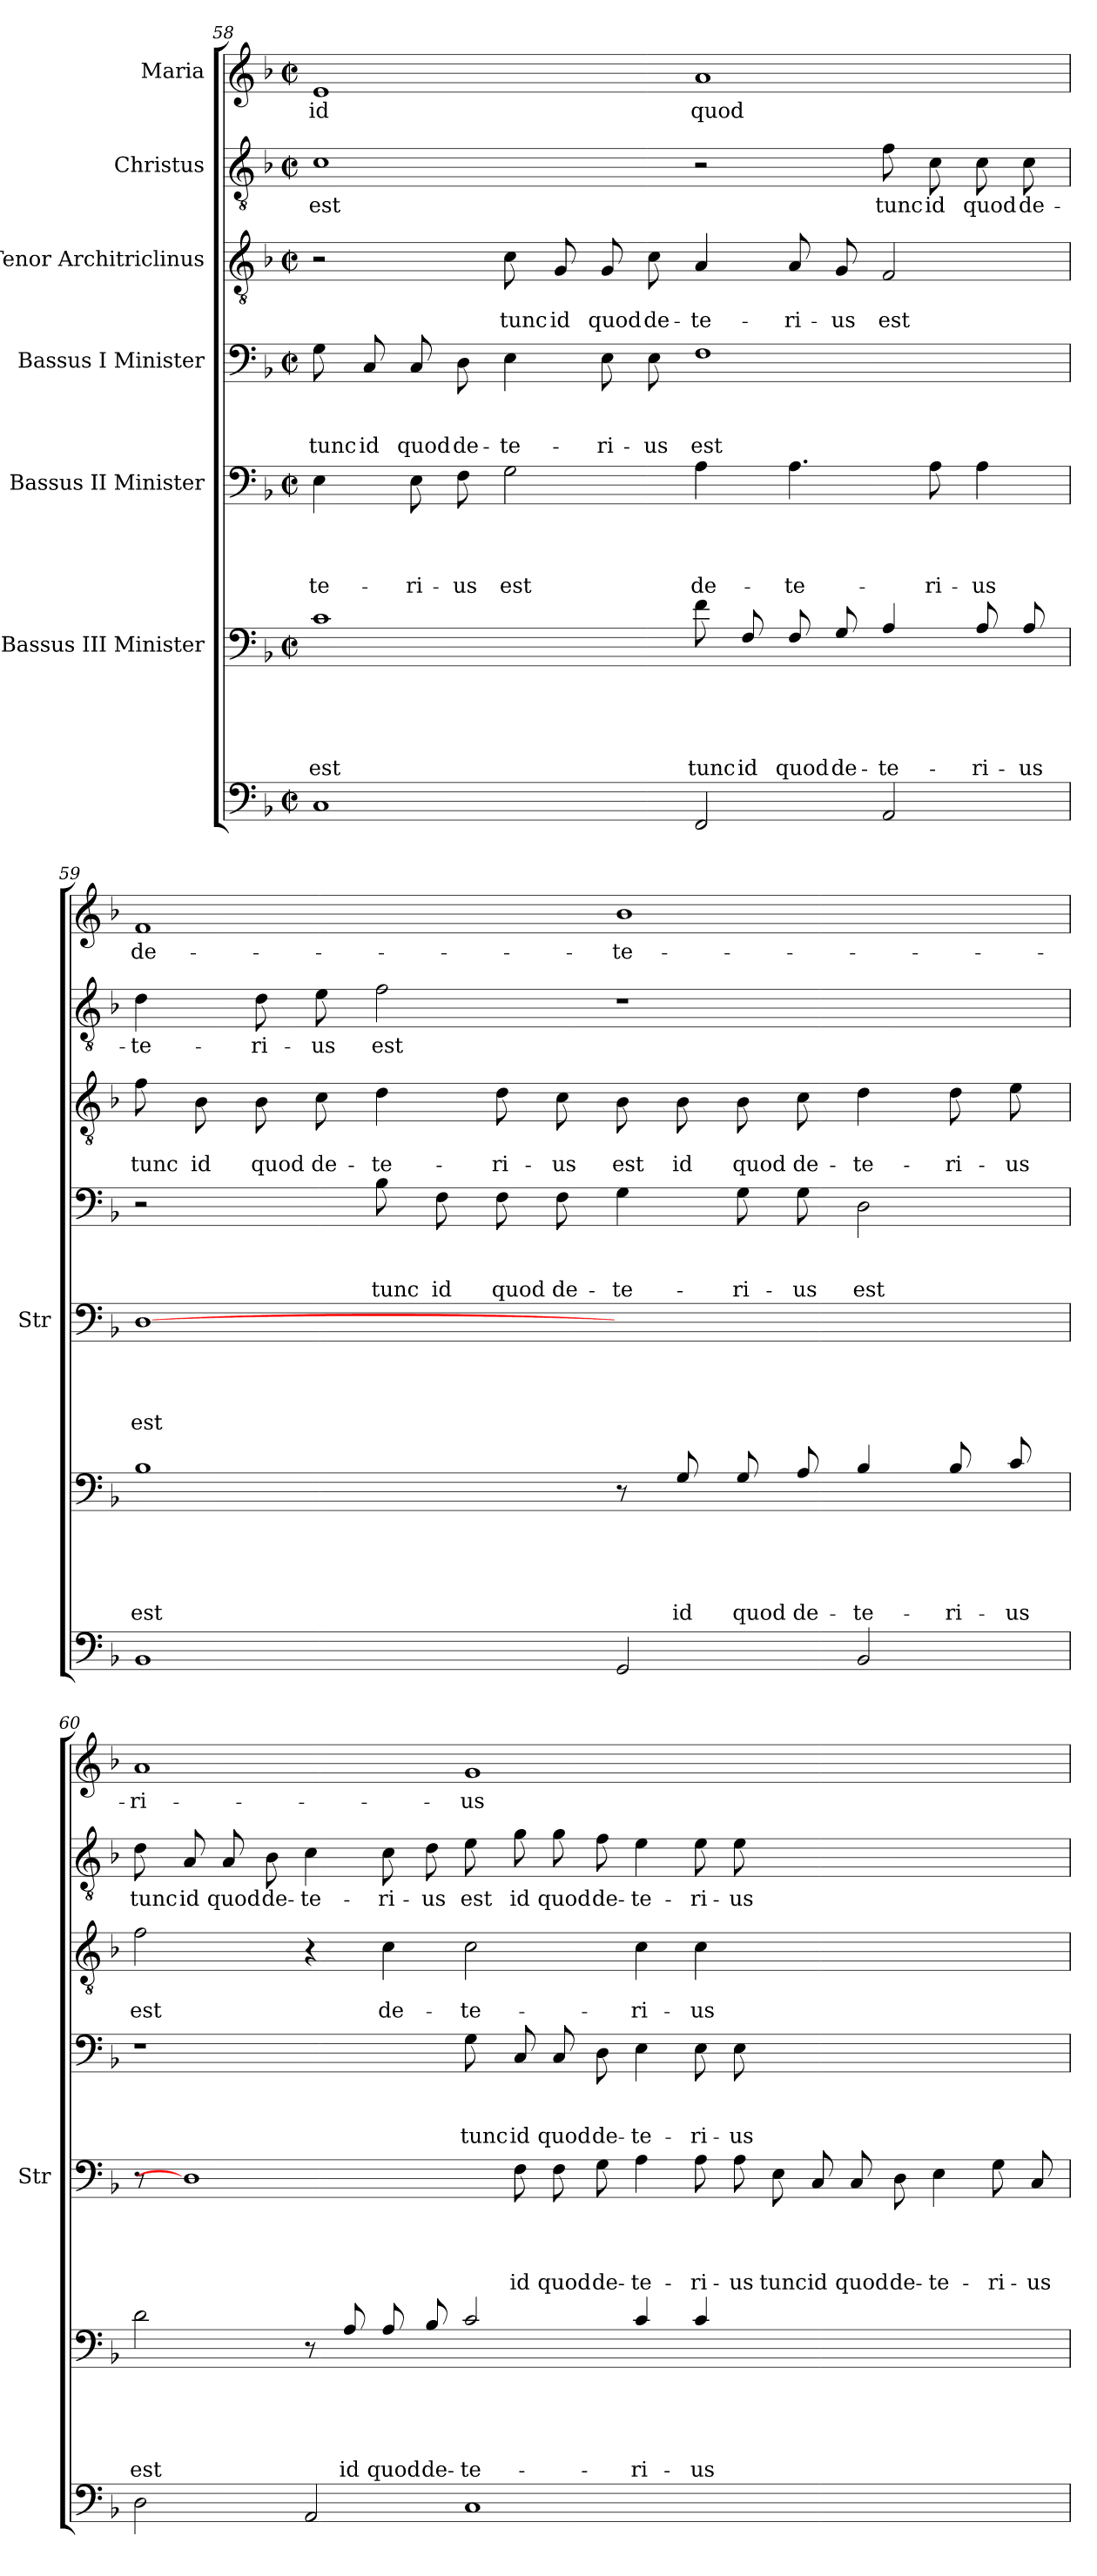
**kern	**kern	**text	**text	**text	**text	**text	**kern	**text	**text	**text	**text	**kern	**text	**text	**text	**kern	**text	**text	**kern	**text	**kern	**text
*part7	*part6	*part6	*part6	*part6	*part6	*part6	*part5	*part5	*part5	*part5	*part5	*part4	*part4	*part4	*part4	*part3	*part3	*part3	*part2	*part2	*part1	*part1
*staff7	*staff6	*staff6	*staff6	*staff6	*staff6	*staff6	*staff5	*staff5	*staff5	*staff5	*staff5	*staff4	*staff4	*staff4	*staff4	*staff3	*staff3	*staff3	*staff2	*staff2	*staff1	*staff1
*	*I"Bassus III  Minister	*	*	*	*	*	*I"Bassus II  Minister	*	*	*	*	*I"Bassus  I Minister	*	*	*	*I"Tenor  Architriclinus	*	*	*I"Christus	*	*I"Maria	*
*	*	*	*	*	*	*	*I'Str	*	*	*	*	*	*	*	*	*	*	*	*	*	*	*
!!LO:PB:g=z
*clefF4	*clefF4	*	*	*	*	*	*clefF4	*	*	*	*	*clefF4	*	*	*	*clefGv2	*	*	*clefGv2	*	*clefG2	*
*	*ITrd8c14	*	*	*	*	*	*	*	*	*	*	*	*	*	*	*	*	*	*	*	*	*
*k[b-]	*k[b-]	*	*	*	*	*	*k[b-]	*	*	*	*	*k[b-]	*	*	*	*k[b-]	*	*	*k[b-]	*	*k[b-]	*
*d:	*d:	*	*	*	*	*	*d:	*	*	*	*	*d:	*	*	*	*d:	*	*	*d:	*	*d:	*
*M2/2	*M2/2	*	*	*	*	*	*M2/2	*	*	*	*	*M2/2	*	*	*	*M2/2	*	*	*M2/2	*	*M2/2	*
*met(c|)	*met(c|)	*	*	*	*	*	*met(c|)	*	*	*	*	*met(c|)	*	*	*	*met(c|)	*	*	*met(c|)	*	*met(c|)	*
=58	=58	=58	=58	=58	=58	=58	=58	=58	=58	=58	=58	=58	=58	=58	=58	=58	=58	=58	=58	=58	=58	=58
!	!	!	!	!	!	!LO:LY:b	!	!	!	!	!LO:LY:b	!	!	!	!LO:LY:b	!	!	!	!	!LO:LY:b	!	!LO:LY:b
1C	1C	.	.	.	.	est	4E\	.	.	.	-te-	8G\	.	.	tunc	2r	.	.	1c	est	1e	id
!	!	!	!	!	!	!	!	!	!	!	!	!	!	!	!LO:LY:b	!	!	!	!	!	!	!
.	.	.	.	.	.	.	.	.	.	.	.	8C/	.	.	id	.	.	.	.	.	.	.
!	!	!	!	!	!	!	!	!	!	!	!LO:LY:b	!	!	!	!LO:LY:b	!	!	!	!	!	!	!
.	.	.	.	.	.	.	8E\	.	.	.	-ri-	8C/	.	.	quod	.	.	.	.	.	.	.
!	!	!	!	!	!	!	!	!	!	!	!LO:LY:b	!	!	!	!LO:LY:b	!	!	!	!	!	!	!
.	.	.	.	.	.	.	8F\	.	.	.	-us	8D\	.	.	de-	.	.	.	.	.	.	.
!	!	!	!	!	!	!	!	!	!	!	!LO:LY:b	!	!	!	!LO:LY:b	!	!	!LO:LY:b	!	!	!	!
.	.	.	.	.	.	.	2G\	.	.	.	est	4E\	.	.	-te-	8c\	.	tunc	.	.	.	.
!	!	!	!	!	!	!	!	!	!	!	!	!	!	!	!	!	!	!LO:LY:b	!	!	!	!
.	.	.	.	.	.	.	.	.	.	.	.	.	.	.	.	8G/	.	id	.	.	.	.
!	!	!	!	!	!	!	!	!	!	!	!	!	!	!	!LO:LY:b	!	!	!LO:LY:b	!	!	!	!
.	.	.	.	.	.	.	.	.	.	.	.	8E\	.	.	-ri-	8G/	.	quod	.	.	.	.
!	!	!	!	!	!	!	!	!	!	!	!	!	!	!	!LO:LY:b	!	!	!LO:LY:b	!	!	!	!
.	.	.	.	.	.	.	.	.	.	.	.	8E\	.	.	-us	8c\	.	de-	.	.	.	.
!	!	!	!	!	!	!LO:LY:b	!	!	!	!	!LO:LY:b	!	!	!	!LO:LY:b	!	!	!LO:LY:b	!	!	!	!LO:LY:b
2FF/	8F\	.	.	.	.	tunc	4A\	.	.	.	de-	1F	.	.	est	4A/	.	-te-	2r	.	1a	quod
!	!	!	!	!	!	!LO:LY:b	!	!	!	!	!	!	!	!	!	!	!	!	!	!	!	!
.	8FF/	.	.	.	.	id	.	.	.	.	.	.	.	.	.	.	.	.	.	.	.	.
!	!	!	!	!	!	!LO:LY:b	!	!	!	!	!LO:LY:b	!	!	!	!	!	!	!LO:LY:b	!	!	!	!
.	8FF/	.	.	.	.	quod	4.A\	.	.	.	-te-	.	.	.	.	8A/	.	-ri-	.	.	.	.
!	!	!	!	!	!	!LO:LY:b	!	!	!	!	!	!	!	!	!	!	!	!LO:LY:b	!	!	!	!
.	8GG/	.	.	.	.	de-	.	.	.	.	.	.	.	.	.	8G/	.	-us	.	.	.	.
!	!	!	!	!	!	!LO:LY:b	!	!	!	!	!	!	!	!	!	!	!	!LO:LY:b	!	!LO:LY:b	!	!
2AA/	4AA/	.	.	.	.	-te-	.	.	.	.	.	.	.	.	.	2F/	.	est	8f\	tunc	.	.
!	!	!	!	!	!	!	!	!	!	!	!LO:LY:b	!	!	!	!	!	!	!	!	!LO:LY:b	!	!
.	.	.	.	.	.	.	8A\	.	.	.	-ri-	.	.	.	.	.	.	.	8c\	id	.	.
!	!	!	!	!	!	!LO:LY:b	!	!	!	!	!LO:LY:b	!	!	!	!	!	!	!	!	!LO:LY:b	!	!
.	8AA/	.	.	.	.	-ri-	4A\	.	.	.	-us	.	.	.	.	.	.	.	8c\	quod	.	.
!	!	!	!	!	!	!LO:LY:b	!	!	!	!	!	!	!	!	!	!	!	!	!	!LO:LY:b	!	!
.	8AA/	.	.	.	.	-us	.	.	.	.	.	.	.	.	.	.	.	.	8c\	de-	.	.
=59	=59	=59	=59	=59	=59	=59	=59	=59	=59	=59	=59	=59	=59	=59	=59	=59	=59	=59	=59	=59	=59	=59
!	!	!	!	!	!	!LO:LY:b	!	!	!	!	!LO:LY:b	!	!	!	!	!	!	!LO:LY:b	!	!LO:LY:b	!	!LO:LY:b
1BB-	1BB-	.	.	.	.	est	[1D	.	.	.	est	2r	.	.	.	8f\	.	tunc	4d\	-te-	1f	de-
!	!	!	!	!	!	!	!	!	!	!	!	!	!	!	!	!	!	!LO:LY:b	!	!	!	!
.	.	.	.	.	.	.	.	.	.	.	.	.	.	.	.	8B-\	.	id	.	.	.	.
!	!	!	!	!	!	!	!	!	!	!	!	!	!	!	!	!	!	!LO:LY:b	!	!LO:LY:b	!	!
.	.	.	.	.	.	.	.	.	.	.	.	.	.	.	.	8B-\	.	quod	8d\	-ri-	.	.
!	!	!	!	!	!	!	!	!	!	!	!	!	!	!	!	!	!	!LO:LY:b	!	!LO:LY:b	!	!
.	.	.	.	.	.	.	.	.	.	.	.	.	.	.	.	8c\	.	de-	8e\	-us	.	.
!	!	!	!	!	!	!	!	!	!	!	!	!	!	!	!LO:LY:b	!	!	!LO:LY:b	!	!LO:LY:b	!	!
.	.	.	.	.	.	.	.	.	.	.	.	8B-\	.	.	tunc	4d\	.	-te-	2f\	est	.	.
!	!	!	!	!	!	!	!	!	!	!	!	!	!	!	!LO:LY:b	!	!	!	!	!	!	!
.	.	.	.	.	.	.	.	.	.	.	.	8F\	.	.	id	.	.	.	.	.	.	.
!	!	!	!	!	!	!	!	!	!	!	!	!	!	!	!LO:LY:b	!	!	!LO:LY:b	!	!	!	!
.	.	.	.	.	.	.	.	.	.	.	.	8F\	.	.	quod	8d\	.	-ri-	.	.	.	.
!	!	!	!	!	!	!	!	!	!	!	!	!	!	!	!LO:LY:b	!	!	!LO:LY:b	!	!	!	!
.	.	.	.	.	.	.	.	.	.	.	.	8F\	.	.	de-	8c\	.	-us	.	.	.	.
!	!	!	!	!	!	!	!	!	!	!	!	!	!	!	!LO:LY:b	!	!	!LO:LY:b	!	!	!	!LO:LY:b
2GG/	8r	.	.	.	.	.	1ryy	.	.	.	.	4G\	.	.	-te-	8B-\	.	est	1r	.	1b-	-te-
!	!	!	!	!	!	!LO:LY:b	!	!	!	!	!	!	!	!	!	!	!	!LO:LY:b	!	!	!	!
.	8GG/	.	.	.	.	id	.	.	.	.	.	.	.	.	.	8B-\	.	id	.	.	.	.
!	!	!	!	!	!	!LO:LY:b	!	!	!	!	!	!	!	!	!LO:LY:b	!	!	!LO:LY:b	!	!	!	!
.	8GG/	.	.	.	.	quod	.	.	.	.	.	8G\	.	.	-ri-	8B-\	.	quod	.	.	.	.
!	!	!	!	!	!	!LO:LY:b	!	!	!	!	!	!	!	!	!LO:LY:b	!	!	!LO:LY:b	!	!	!	!
.	8AA/	.	.	.	.	de-	.	.	.	.	.	8G\	.	.	-us	8c\	.	de-	.	.	.	.
!	!	!	!	!	!	!LO:LY:b	!	!	!	!	!	!	!	!	!LO:LY:b	!	!	!LO:LY:b	!	!	!	!
2BB-/	4BB-/	.	.	.	.	-te-	.	.	.	.	.	2D\	.	.	est	4d\	.	-te-	.	.	.	.
!	!	!	!	!	!	!LO:LY:b	!	!	!	!	!	!	!	!	!	!	!	!LO:LY:b	!	!	!	!
.	8BB-/	.	.	.	.	-ri-	.	.	.	.	.	.	.	.	.	8d\	.	-ri-	.	.	.	.
!	!	!	!	!	!	!LO:LY:b	!	!	!	!	!	!	!	!	!	!	!	!LO:LY:b	!	!	!	!
.	8C/	.	.	.	.	-us	.	.	.	.	.	.	.	.	.	8e\	.	-us	.	.	.	.
!!LO:LB:g=z
=60	=60	=60	=60	=60	=60	=60	=60	=60	=60	=60	=60	=60	=60	=60	=60	=60	=60	=60	=60	=60	=60	=60
!	!	!	!	!	!	!LO:LY:b	!	!	!	!	!	!	!	!	!	!	!	!LO:LY:b	!	!LO:LY:b	!	!LO:LY:b
2D\	2D\	.	.	.	.	est	8r	.	.	.	.	1r	.	.	.	2f\	.	est	8d\	tunc	1a	-ri-
!	!	!	!	!	!	!	!	!	!	!	!	!	!	!	!	!	!	!	!	!LO:LY:b	!	!
.	.	.	.	.	.	.	1D]	.	.	.	.	.	.	.	.	.	.	.	8A/	id	.	.
!	!	!	!	!	!	!	!	!	!	!	!	!	!	!	!	!	!	!	!	!LO:LY:b	!	!
.	.	.	.	.	.	.	.	.	.	.	.	.	.	.	.	.	.	.	8A/	quod	.	.
!	!	!	!	!	!	!	!	!	!	!	!	!	!	!	!	!	!	!	!	!LO:LY:b	!	!
.	.	.	.	.	.	.	.	.	.	.	.	.	.	.	.	.	.	.	8B-\	de-	.	.
!	!	!	!	!	!	!	!	!	!	!	!	!	!	!	!	!	!	!	!	!LO:LY:b	!	!
2AA/	8r	.	.	.	.	.	.	.	.	.	.	.	.	.	.	4r	.	.	4c\	-te-	.	.
!	!	!	!	!	!	!LO:LY:b	!	!	!	!	!	!	!	!	!	!	!	!	!	!	!	!
.	8AA/	.	.	.	.	id	.	.	.	.	.	.	.	.	.	.	.	.	.	.	.	.
!	!	!	!	!	!	!LO:LY:b	!	!	!	!	!	!	!	!	!	!	!	!LO:LY:b	!	!LO:LY:b	!	!
.	8AA/	.	.	.	.	quod	.	.	.	.	.	.	.	.	.	4c\	.	de-	8c\	-ri-	.	.
!	!	!	!	!	!	!LO:LY:b	!	!	!	!	!	!	!	!	!	!	!	!	!	!LO:LY:b	!	!
.	8BB-/	.	.	.	.	de-	.	.	.	.	.	.	.	.	.	.	.	.	8d\	-us	.	.
!	!	!	!	!	!	!LO:LY:b	!	!	!	!	!	!	!	!	!LO:LY:b	!	!	!LO:LY:b	!	!LO:LY:b	!	!LO:LY:b
1C	2C/	.	.	.	.	-te-	.	.	.	.	.	8G\	.	.	tunc	2c\	.	-te-	8e\	est	1g	-us
!	!	!	!	!	!	!	!	!	!	!	!LO:LY:b	!	!	!	!LO:LY:b	!	!	!	!	!LO:LY:b	!	!
.	.	.	.	.	.	.	8F\	.	.	.	id	8C/	.	.	id	.	.	.	8g\	id	.	.
!	!	!	!	!	!	!	!	!	!	!	!LO:LY:b	!	!	!	!LO:LY:b	!	!	!	!	!LO:LY:b	!	!
.	.	.	.	.	.	.	8F\	.	.	.	quod	8C/	.	.	quod	.	.	.	8g\	quod	.	.
!	!	!	!	!	!	!	!	!	!	!	!LO:LY:b	!	!	!	!LO:LY:b	!	!	!	!	!LO:LY:b	!	!
.	.	.	.	.	.	.	8G\	.	.	.	de-	8D\	.	.	de-	.	.	.	8f\	de-	.	.
!	!	!	!	!	!	!LO:LY:b	!	!	!	!	!LO:LY:b	!	!	!	!LO:LY:b	!	!	!LO:LY:b	!	!LO:LY:b	!	!
.	4C/	.	.	.	.	-ri-	4A\	.	.	.	-te-	4E\	.	.	-te-	4c\	.	-ri-	4e\	-te-	.	.
!	!	!	!	!	!	!LO:LY:b	!	!	!	!	!LO:LY:b	!	!	!	!LO:LY:b	!	!	!LO:LY:b	!	!LO:LY:b	!	!
.	4C/	.	.	.	.	-us	8A\	.	.	.	-ri-	8E\	.	.	-ri-	4c\	.	-us	8e\	-ri-	.	.
!	!	!	!	!	!	!	!	!	!	!	!LO:LY:b	!	!	!	!LO:LY:b	!	!	!	!	!LO:LY:b	!	!
.	.	.	.	.	.	.	8A\	.	.	.	-us	8E\	.	.	-us	.	.	.	8e\	-us	.	.
!	!	!	!	!	!	!	!	!	!	!	!LO:LY:b	!	!	!	!	!	!	!	!	!	!	!
1ryy	1ryy	.	.	.	.	.	8E\	.	.	.	tunc	1ryy	.	.	.	1ryy	.	.	1ryy	.	1ryy	.
!	!	!	!	!	!	!	!	!	!	!	!LO:LY:b	!	!	!	!	!	!	!	!	!	!	!
.	.	.	.	.	.	.	8C/	.	.	.	id	.	.	.	.	.	.	.	.	.	.	.
!	!	!	!	!	!	!	!	!	!	!	!LO:LY:b	!	!	!	!	!	!	!	!	!	!	!
.	.	.	.	.	.	.	8C/	.	.	.	quod	.	.	.	.	.	.	.	.	.	.	.
!	!	!	!	!	!	!	!	!	!	!	!LO:LY:b	!	!	!	!	!	!	!	!	!	!	!
.	.	.	.	.	.	.	8D\	.	.	.	de-	.	.	.	.	.	.	.	.	.	.	.
!	!	!	!	!	!	!	!	!	!	!	!LO:LY:b	!	!	!	!	!	!	!	!	!	!	!
.	.	.	.	.	.	.	4E\	.	.	.	-te-	.	.	.	.	.	.	.	.	.	.	.
!	!	!	!	!	!	!	!	!	!	!	!LO:LY:b	!	!	!	!	!	!	!	!	!	!	!
.	.	.	.	.	.	.	8G\	.	.	.	-ri-	.	.	.	.	.	.	.	.	.	.	.
!	!	!	!	!	!	!	!	!	!	!	!LO:LY:b	!	!	!	!	!	!	!	!	!	!	!
.	.	.	.	.	.	.	8C/	.	.	.	-us	.	.	.	.	.	.	.	.	.	.	.
=	=	=	=	=	=	=	=	=	=	=	=	=	=	=	=	=	=	=	=	=	=	=
*-	*-	*-	*-	*-	*-	*-	*-	*-	*-	*-	*-	*-	*-	*-	*-	*-	*-	*-	*-	*-	*-	*-
